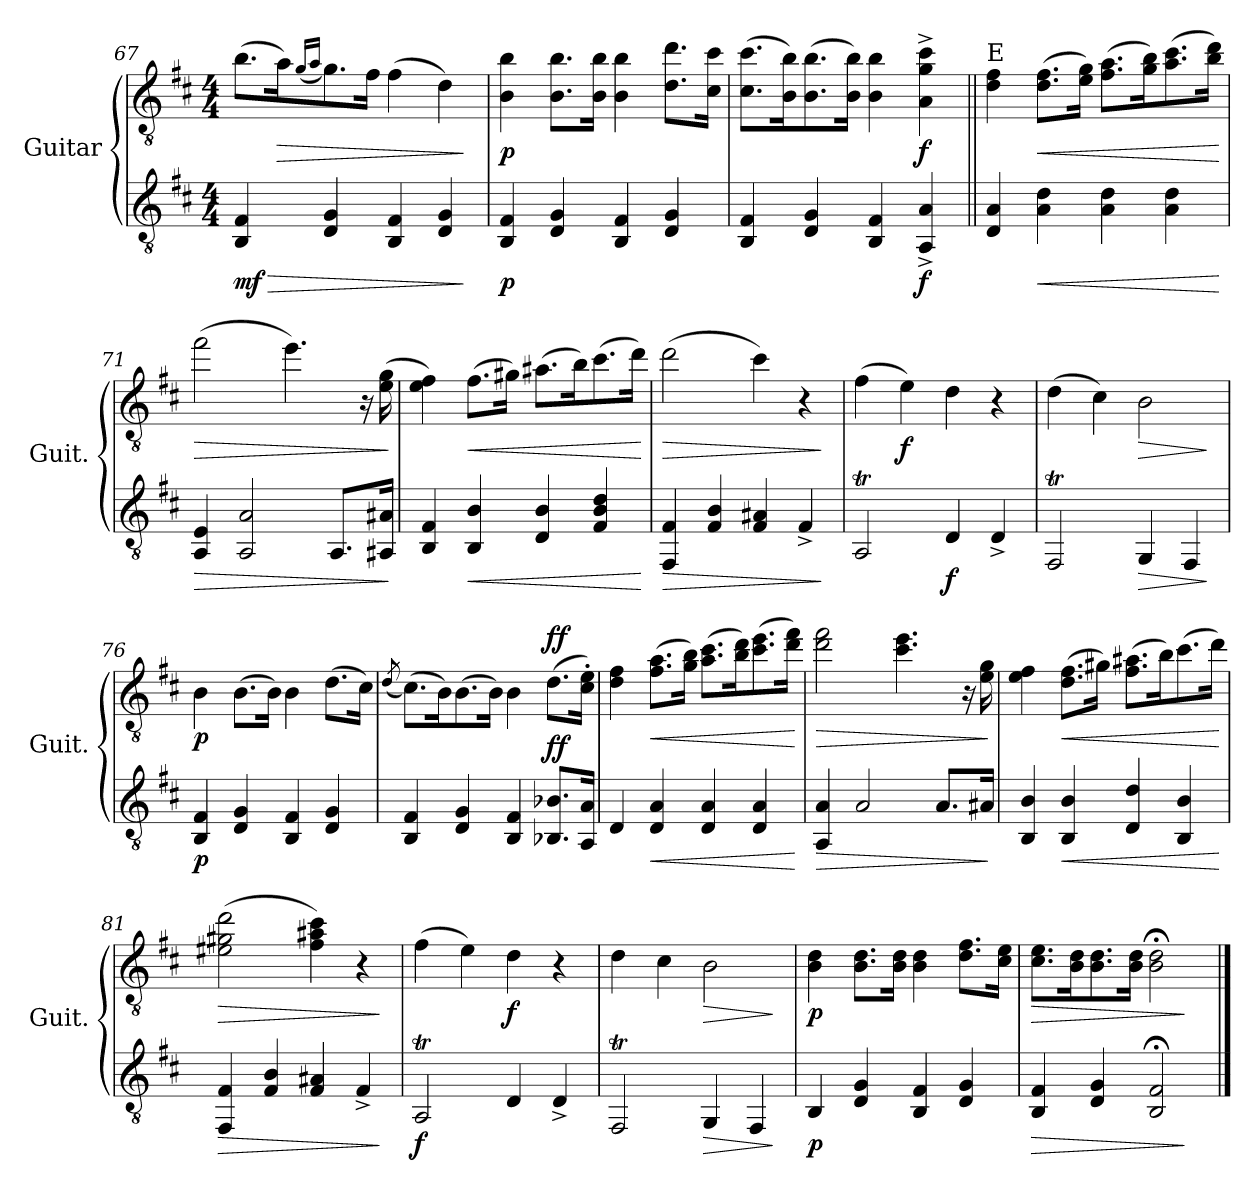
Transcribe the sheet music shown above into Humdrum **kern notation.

**kern	**dynam	**kern	**dynam
*part2	*part2	*part1	*part1
*staff2	*staff2	*staff1	*staff1
*I"Guitar	*	*I"Guitar	*
*I'Guit.	*	*I'Guit.	*
*clefGv2	*	*clefGv2	*
*k[f#c#]	*	*k[f#c#]	*
*D:	*	*D:	*
*M4/4	*	*M4/4	*
=67	=67	=67	=67
!	!LO:HP:b	!	!
!	!LO:DY:n=1:b	!	!
4BB/ 4F#/	> mf	(8.b\L	.
!	!	!	!LO:HP:b
.	.	16a\K)	>
.	.	(16qg/LL	.
.	.	16qa/JJ	.
4D/ 4G/	.	8.g\)	.
.	.	16f#\Jk	.
4BB/ 4F#/	.	(4f#\	.
4D/ 4G/	.	4d\)	.
.	]	.	]
!!LO:LB:g=z
=68	=68	=68	=68
!	!LO:DY:b	!	!LO:DY:b
4BB/ 4F#/	p	4B\ 4b\	p
4D/ 4G/	.	8.B\ 8.b\L	.
.	.	16B\ 16b\Jk	.
4BB/ 4F#/	.	4B\ 4b\	.
4D/ 4G/	.	8.d\ 8.dd\L	.
.	.	16c#\ 16cc#\Jk	.
=69	=69	=69	=69
4BB/ 4F#/	.	(8.c#\ 8.cc#\L	.
.	.	16B\ 16b\K)	.
4D/ 4G/	.	(8.B\ 8.b\	.
.	.	16B\ 16b\Jk)	.
4BB/ 4F#/	.	4B\ 4b\	.
!	!LO:DY:b	!	!LO:DY:b
4AA/^ 4A/^	f	4A\^ 4g\^ 4cc#\^	f
=70||	=70||	=70||	=70||
!	!	!LO:TX:a:t=E	!
4D/ 4A/	.	4d\ 4f#\	.
!	!LO:HP:b	!	!LO:HP:b
4A\ 4d\	<	(8.d\ 8.f#\L	<
.	.	16e\ 16g\Jk)	.
4A\ 4d\	.	(8.f#\ 8.a\L	.
.	.	16g\ 16b\K)	.
4A\ 4d\	.	(8.a\ 8.cc#\	.
.	.	16b\ 16dd\Jk)	.
.	[	.	[
=71	=71	=71	=71
!	!LO:HP:b	!	!LO:HP:b
4AA/ 4E/	>	(2ff#\	>
2AA/ 2A/	.	.	.
.	.	4.ee\)	.
8.AA/L	.	.	.
.	.	16r	.
16AA#X/ 16A#X/Jk	.	(16e\ 16g\	.
.	]	.	]
=72	=72	=72	=72
4BB/ 4F#/	.	4e\ 4f#\)	.
!	!LO:HP:b	!	!LO:HP:b
4BB/ 4B/	<	(8.f#\L	<
.	.	16g#X\Jk)	.
4D/ 4B/	.	(8.a#X\L	.
.	.	16b\K)	.
4F#/ 4B/ 4d/	.	(8.cc#\	.
.	.	16dd\Jk)	.
.	[	.	[
!!LO:LB:g=z
=73	=73	=73	=73
!	!LO:HP:b	!	!LO:HP:b
4FF#/ 4F#/	>	(2dd\	>
4F#/ 4B/	.	.	.
4F#/ 4A#X/	.	4cc#\)	.
4F#^/	.	4r	.
.	]	.	]
=74	=74	=74	=74
2AAT/	.	(4f#\	.
!	!	!	!LO:DY:b
.	.	4e\)	f
!	!LO:DY:b	!	!
4D/	f	4d\	.
4D^/	.	4r	.
=75	=75	=75	=75
2FF#t/	.	(4d\	.
.	.	4c#\)	.
!	!LO:HP:b	!	!LO:HP:b
4GG/	>	2B\	>
4FF#/	.	.	.
.	]	.	]
=76	=76	=76	=76
!	!LO:DY:b	!	!LO:DY:b
4BB/ 4F#/	p	4B\	p
4D/ 4G/	.	(8.B\L	.
.	.	16B\Jk)	.
4BB/ 4F#/	.	4B\	.
4D/ 4G/	.	(8.d\L	.
.	.	16c#\Jk)	.
=77	=77	=77	=77
.	.	(8qd/	.
4BB/ 4F#/	.	(8.c#\L)	.
.	.	16B\K)	.
4D/ 4G/	.	(8.B\	.
.	.	16B\Jk)	.
4BB/ 4F#/	.	4B\	.
!	!LO:DY:a	!	!LO:DY:a
8.BB-X/ 8.B-X/L	ff	(8.d\L	ff
16AA/ 16A/Jk	.	16c#\' 16e\'Jk)	.
=78	=78	=78	=78
4D/	.	4d\ 4f#\	.
!	!LO:HP:b	!	!LO:HP:b
4D/ 4A/	<	(8.f#\ 8.a\L	<
.	.	16g\ 16b\Jk)	.
4D/ 4A/	.	(8.a\ 8.cc#\L	.
.	.	16b\ 16dd\K)	.
4D/ 4A/	.	(8.cc#\ 8.ee\	.
.	.	16dd\ 16ff#\Jk)	.
.	[	.	[
!!LO:LB:g=z
=79	=79	=79	=79
!	!LO:HP:b	!	!LO:HP:b
4AA/ 4A/	>	2dd\ 2ff#\	>
2A/	.	.	.
.	.	4.cc#\ 4.ee\	.
8.A/L	.	.	.
.	.	16r	.
16A#X/Jk	.	16e\ 16g\	.
.	]	.	]
=80	=80	=80	=80
4BB/ 4B/	.	4e\ 4f#\	.
!	!LO:HP:b	!	!LO:HP:b
4BB/ 4B/	<	(8.d\ 8.f#\L	<
.	.	16g#X\Jk)	.
4D/ 4d/	.	(8.f#\ 8.a#X\L	.
.	.	16b\K)	.
4BB/ 4B/	.	(8.cc#\	.
.	.	16dd\Jk)	.
.	[	.	[
=81	=81	=81	=81
!	!LO:HP:b	!	!LO:HP:b
4FF#/ 4F#/	>	(2e#X\ 2g#X\ 2dd\	>
4F#/ 4B/	.	.	.
4F#/ 4A#X/	.	4f#\ 4a#X\ 4cc#\)	.
4F#^/	.	4r	.
.	]	.	]
=82	=82	=82	=82
!	!LO:DY:b	!	!
2AAT/	f	(4f#\	.
.	.	4e\)	.
!	!	!	!LO:DY:b
4D/	.	4d\	f
4D^/	.	4r	.
=83	=83	=83	=83
2FF#t/	.	4d\	.
.	.	4c#\	.
!	!LO:HP:b	!	!LO:HP:b
4GG/	>	2B\	>
4FF#/	.	.	.
.	]	.	]
=84	=84	=84	=84
!	!LO:DY:b	!	!LO:DY:b
4BB/	p	4B\ 4d\	p
4D/ 4G/	.	8.B\ 8.d\L	.
.	.	16B\ 16d\Jk	.
4BB/ 4F#/	.	4B\ 4d\	.
4D/ 4G/	.	8.d\ 8.f#\L	.
.	.	16c#\ 16e\Jk	.
!!LO:LB:g=z
=85	=85	=85	=85
!	!LO:HP:b	!	!LO:HP:b
4BB/ 4F#/	>	8.c#\ 8.e\L	>
.	.	16B\ 16d\K	.
4D/ 4G/	.	8.B\ 8.d\	.
.	.	16B\ 16d\Jk	.
2BB/;< 2F#/;<	.	2B\;< 2d\;<	.
.	]	.	]
==	==	==	==
*-	*-	*-	*-
